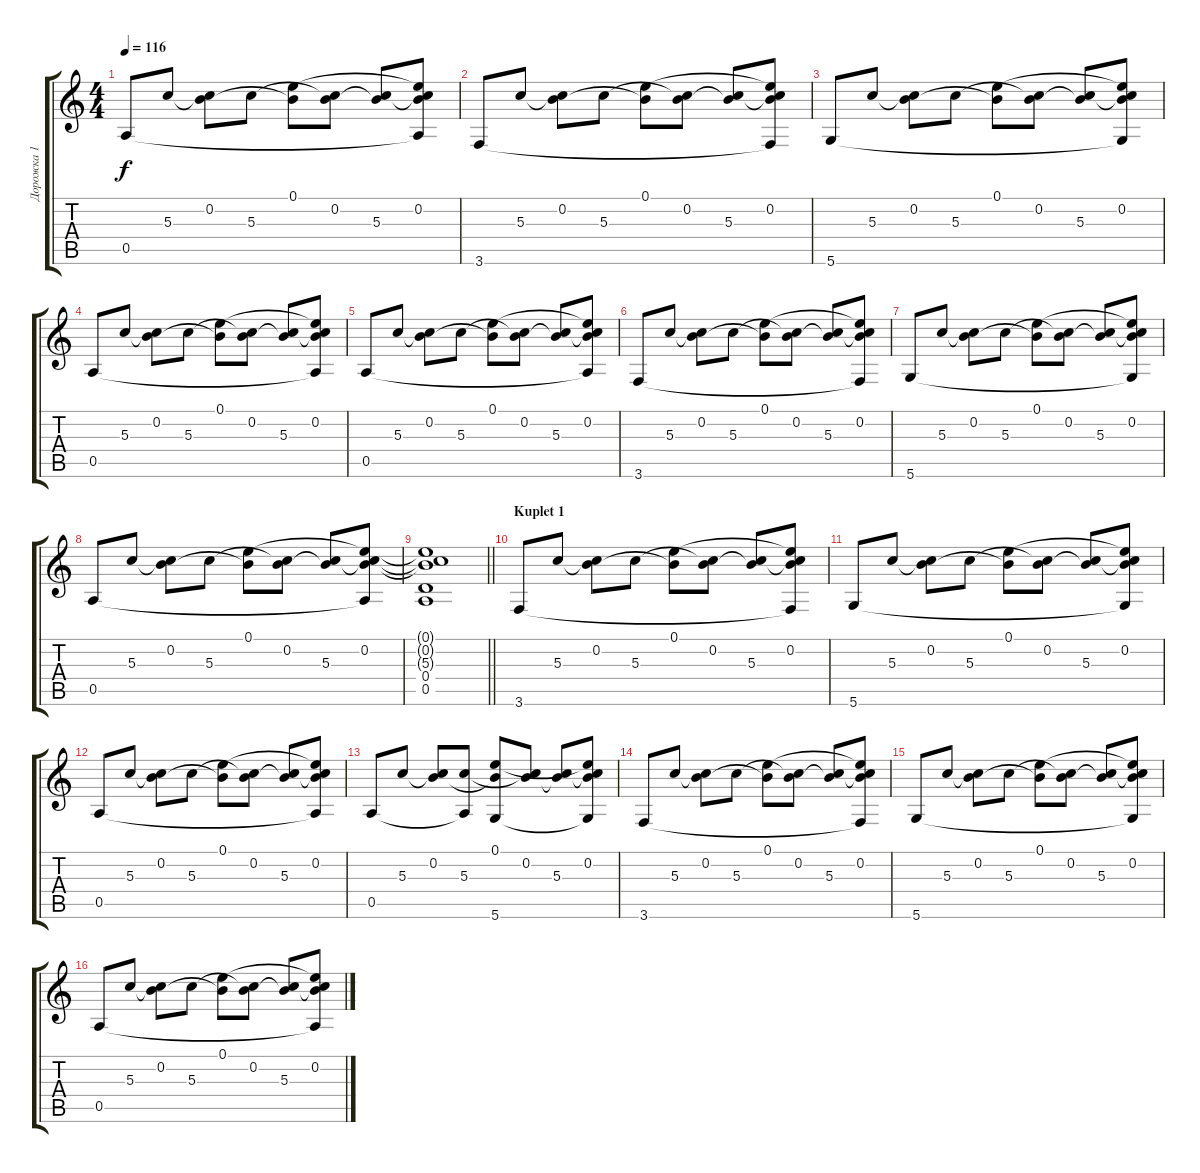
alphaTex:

\track ("Дорожка 1" "Дорожка 1") {instrument acousticguitarsteel}
\staff {score tabs}
\tuning (E4 B3 G3 D3 A2 D2) {hide}
\ts (4 4)
\tempo 116
\clef g2
\ks c
0.5.8{dy f} 5.3.8 (0.2 5.3{t}).8 5.3.8 (0.1 0.2{t}).8 (0.2 5.3{t}).8 (0.2{t} 5.3).8 (0.1{t} 0.2 5.3{t} 0.5{t}).8 |
3.6.8 5.3.8 (0.2 5.3{t}).8 5.3.8 (0.1 0.2{t}).8 (0.2 5.3{t}).8 (0.2{t} 5.3).8 (0.1{t} 0.2 5.3{t} 3.6{t}).8 |
5.6.8 5.3.8 (0.2 5.3{t}).8 5.3.8 (0.1 0.2{t}).8 (0.2 5.3{t}).8 (0.2{t} 5.3).8 (0.1{t} 0.2 5.3{t} 5.6{t}).8 |
0.5.8 5.3.8 (0.2 5.3{t}).8 5.3.8 (0.1 0.2{t}).8 (0.2 5.3{t}).8 (0.2{t} 5.3).8 (0.1{t} 0.2 5.3{t} 0.5{t}).8 |
0.5.8 5.3.8 (0.2 5.3{t}).8 5.3.8 (0.1 0.2{t}).8 (0.2 5.3{t}).8 (0.2{t} 5.3).8 (0.1{t} 0.2 5.3{t} 0.5{t}).8 |
3.6.8 5.3.8 (0.2 5.3{t}).8 5.3.8 (0.1 0.2{t}).8 (0.2 5.3{t}).8 (0.2{t} 5.3).8 (0.1{t} 0.2 5.3{t} 3.6{t}).8 |
5.6.8 5.3.8 (0.2 5.3{t}).8 5.3.8 (0.1 0.2{t}).8 (0.2 5.3{t}).8 (0.2{t} 5.3).8 (0.1{t} 0.2 5.3{t} 5.6{t}).8 |
0.5.8 5.3.8 (0.2 5.3{t}).8 5.3.8 (0.1 0.2{t}).8 (0.2 5.3{t}).8 (0.2{t} 5.3).8 (0.1{t} 0.2 5.3{t} 0.5{t}).8 |
\barLineRight lightlight
(0.1{t} 0.2{t} 5.3{t} 0.4 0.5).1 |
\section ("" "Kuplet 1")
3.6.8 5.3.8 (0.2 5.3{t}).8 5.3.8 (0.1 0.2{t}).8 (0.2 5.3{t}).8 (0.2{t} 5.3).8 (0.1{t} 0.2 5.3{t} 3.6{t}).8 |
5.6.8 5.3.8 (0.2 5.3{t}).8 5.3.8 (0.1 0.2{t}).8 (0.2 5.3{t}).8 (0.2{t} 5.3).8 (0.1{t} 0.2 5.3{t} 5.6{t}).8 |
0.5.8 5.3.8 (0.2 5.3{t}).8 5.3.8 (0.1 0.2{t}).8 (0.2 5.3{t}).8 (0.2{t} 5.3).8 (0.1{t} 0.2 5.3{t} 0.5{t}).8 |
0.5.8 5.3.8 (0.2 5.3{t}).8 (5.3 0.5{t}).8 (0.1 0.2{t} 5.6).8 (0.2 5.3{t}).8 (0.2{t} 5.3).8 (0.1{t} 0.2 5.3{t} 5.6{t}).8 |
3.6.8 5.3.8 (0.2 5.3{t}).8 5.3.8 (0.1 0.2{t}).8 (0.2 5.3{t}).8 (0.2{t} 5.3).8 (0.1{t} 0.2 5.3{t} 3.6{t}).8 |
5.6.8 5.3.8 (0.2 5.3{t}).8 5.3.8 (0.1 0.2{t}).8 (0.2 5.3{t}).8 (0.2{t} 5.3).8 (0.1{t} 0.2 5.3{t} 5.6{t}).8 |
0.5.8 5.3.8 (0.2 5.3{t}).8 5.3.8 (0.1 0.2{t}).8 (0.2 5.3{t}).8 (0.2{t} 5.3).8 (0.1{t} 0.2 5.3{t} 0.5{t}).8
